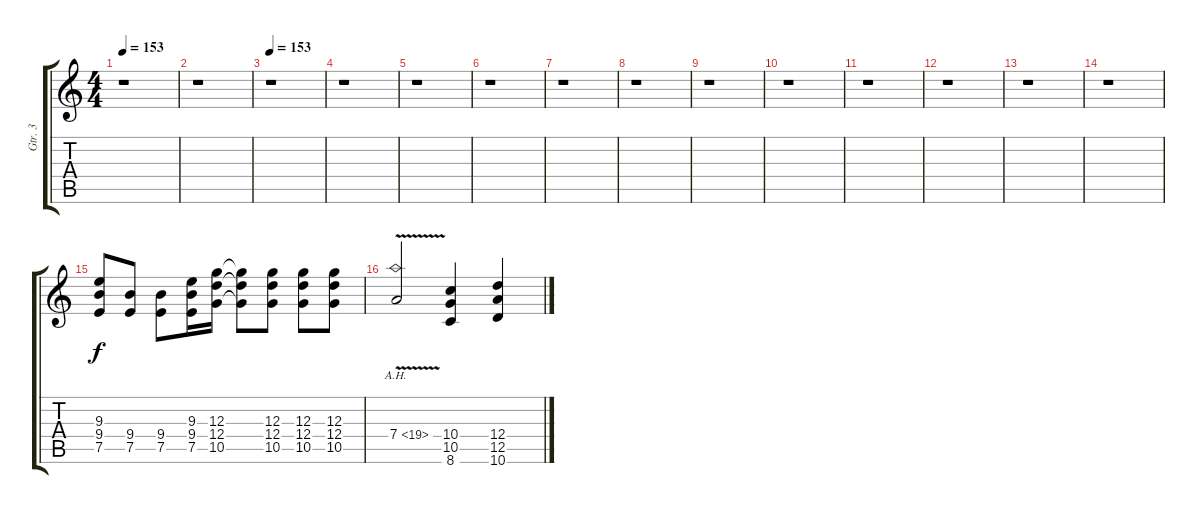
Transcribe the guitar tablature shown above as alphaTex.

\track ("Gtr. 3" "Gtr. 3") {instrument electricguitarclean}
\staff {score tabs}
\tuning (E4 B3 G3 D3 A2 E2) {hide}
\ts (4 4)
\tempo 153
\clef g2
\ks c
r.1{dy f} |
r.1 |
\tempo 153
r.1 |
r.1 |
r.1 |
r.1 |
r.1 |
r.1 |
r.1 |
r.1 |
r.1 |
r.1 |
r.1 |
r.1 |
(9.3 9.4 7.5).8{volume 10 instrument distortionguitar} (9.4 7.5).8{instrument electricguitarmuted} (9.4 7.5).8 (9.3 9.4 7.5).16{instrument distortionguitar} (12.3 12.4 10.5).16 (12.3{t} 12.4{t} 10.5{t}).8 (12.3 12.4 10.5).8 (12.3 12.4 10.5).8 (12.3 12.4 10.5).8 |
7.4{ah 12 v}.2 (10.4 10.5 8.6).4 (12.4 12.5 10.6).4
